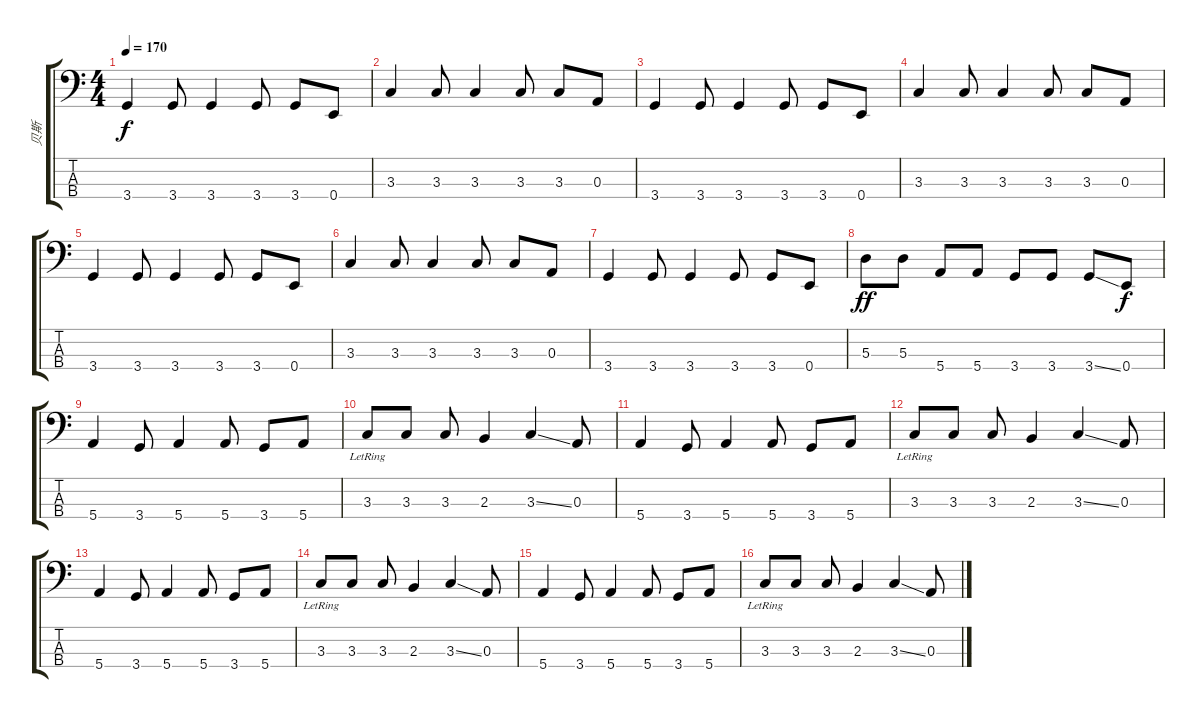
\track ("贝斯" "贝斯") {instrument electricbasspick}
\staff {score tabs}
\tuning (G2 D2 A1 E1) {hide}
\ts (4 4)
\tempo 170
\clef f4
\ks c
3.4.4{dy f} 3.4.8 3.4.4 3.4.8 3.4.8 0.4.8 |
3.3.4 3.3.8 3.3.4 3.3.8 3.3.8 0.3.8 |
3.4.4 3.4.8 3.4.4 3.4.8 3.4.8 0.4.8 |
3.3.4 3.3.8 3.3.4 3.3.8 3.3.8 0.3.8 |
3.4.4 3.4.8 3.4.4 3.4.8 3.4.8 0.4.8 |
3.3.4 3.3.8 3.3.4 3.3.8 3.3.8 0.3.8 |
3.4.4 3.4.8 3.4.4 3.4.8 3.4.8 0.4.8 |
5.3.8{dy ff} 5.3.8 5.4.8 5.4.8 3.4.8 3.4.8 3.4{ss}.8 0.4.8{dy f} |
5.4.4 3.4.8 5.4.4 5.4.8 3.4.8 5.4.8 |
3.3{lr}.8 3.3.8 3.3.8 2.3.4 3.3{ss}.4 0.3.8 |
5.4.4 3.4.8 5.4.4 5.4.8 3.4.8 5.4.8 |
3.3{lr}.8 3.3.8 3.3.8 2.3.4 3.3{ss}.4 0.3.8 |
5.4.4 3.4.8 5.4.4 5.4.8 3.4.8 5.4.8 |
3.3{lr}.8 3.3.8 3.3.8 2.3.4 3.3{ss}.4 0.3.8 |
5.4.4 3.4.8 5.4.4 5.4.8 3.4.8 5.4.8 |
3.3{lr}.8 3.3.8 3.3.8 2.3.4 3.3{ss}.4 0.3.8
